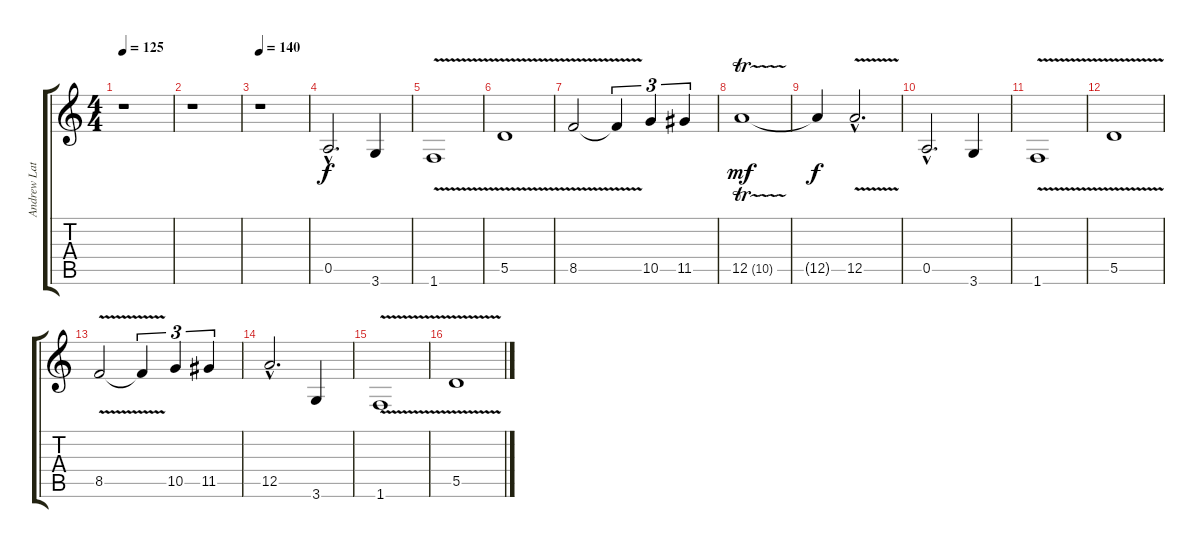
\track ("Andrew Latimer" "Andrew Lat") {instrument overdrivenguitar}
\staff {score tabs}
\tuning (E4 B3 G3 D3 A2 E2) {hide}
\ts (4 4)
\tempo 125
\clef g2
\ks c
r.1{dy f instrument overdrivenguitar} |
r.1 |
\tempo 140
r.1 |
0.5{hac}.2{d} 3.6.4 |
1.6{v}.1 |
5.5{v}.1 |
8.5{v}.2 8.5{t}.4{tu (3 2)} 10.5.4{tu (3 2)} 11.5.4{tu (3 2)} |
12.5{tr (10 32)}.1{dy mf} |
12.5{t}.4{dy f} 12.5{v hac}.2{d} |
0.5{hac}.2{d} 3.6.4 |
1.6{v}.1 |
5.5{v}.1 |
8.5{v}.2 8.5{t}.4{tu (3 2)} 10.5.4{tu (3 2)} 11.5.4{tu (3 2)} |
12.5{hac}.2{d} 3.6.4 |
1.6{v}.1 |
5.5{v}.1
